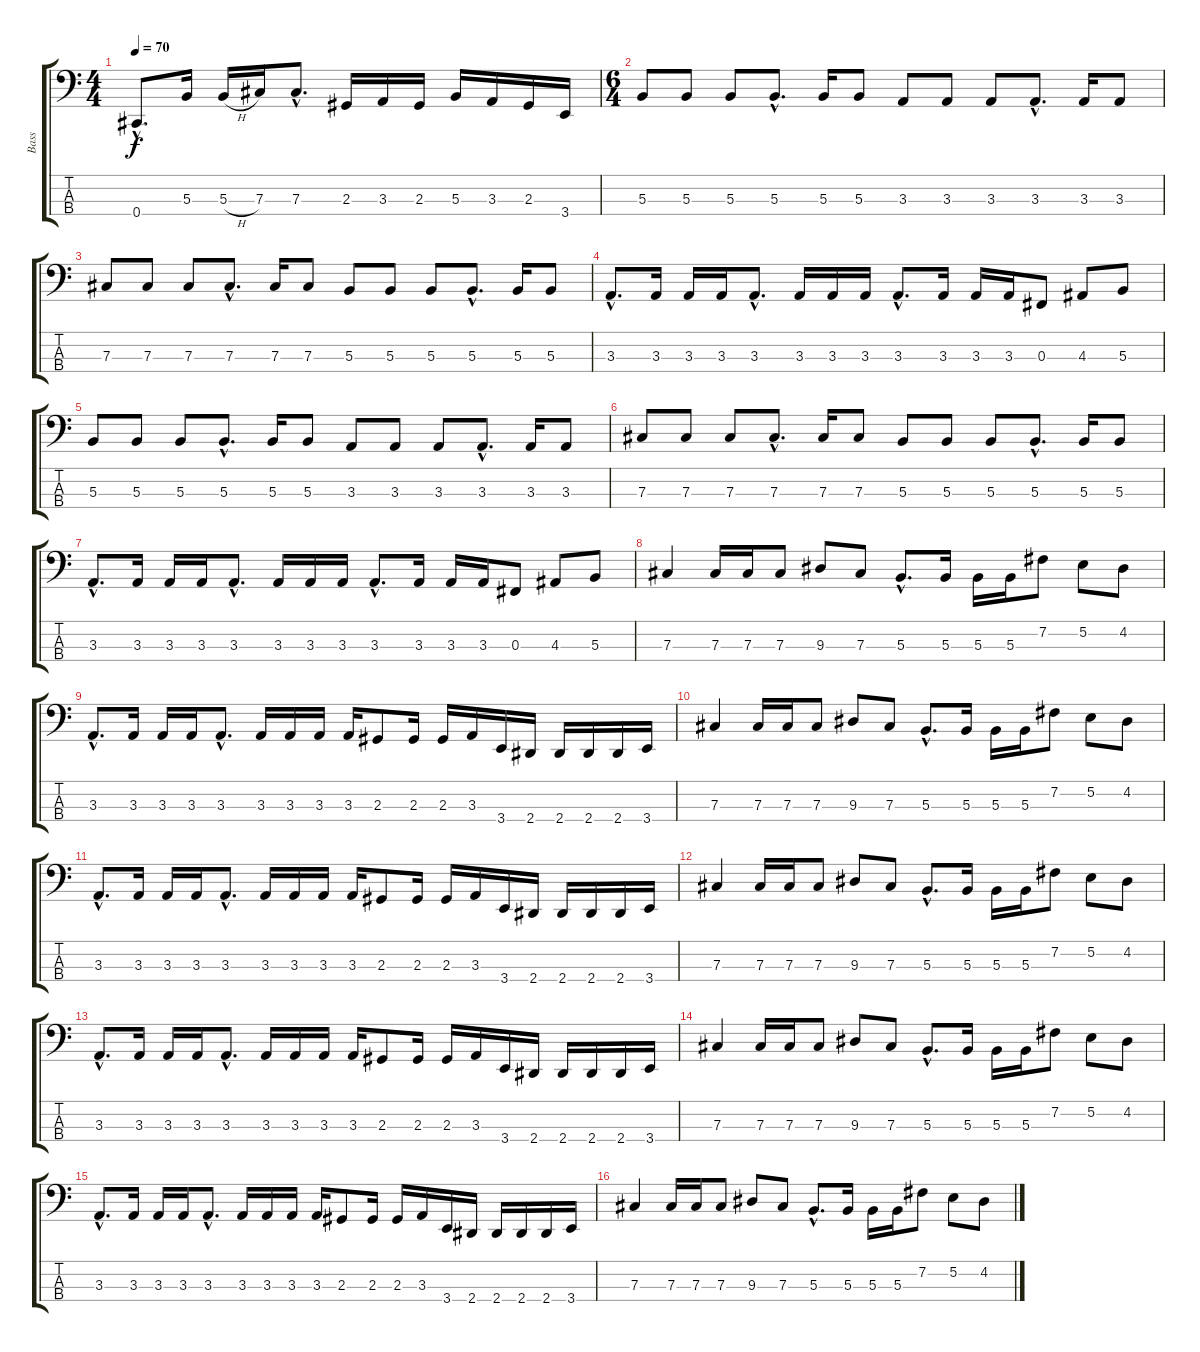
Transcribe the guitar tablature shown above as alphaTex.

\track ("Bass" "Bass") {instrument electricbasspick}
\staff {score tabs}
\tuning (E2 B1 Gb1 Db1) {hide}
\ts (4 4)
\tempo 70
\clef f4
\ks c
0.4{hac}.8{d dy f} 5.3.16 5.3{h}.16 7.3.16 7.3{hac}.8{d} 2.3.16 3.3.16 2.3.16 5.3.16 3.3.16 2.3.16 3.4.16 |
\ts (6 4)
5.3.8 5.3.8 5.3.8 5.3{hac}.8{d} 5.3.16 5.3.8 3.3.8 3.3.8 3.3.8 3.3{hac}.8{d} 3.3.16 3.3.8 |
7.3.8 7.3.8 7.3.8 7.3{hac}.8{d} 7.3.16 7.3.8 5.3.8 5.3.8 5.3.8 5.3{hac}.8{d} 5.3.16 5.3.8 |
3.3{hac}.8{d} 3.3.16 3.3.16 3.3.16 3.3{hac}.8{d} 3.3.16 3.3.16 3.3.16 3.3{hac}.8{d} 3.3.16 3.3.16 3.3.16 0.3.8 4.3.8 5.3.8 |
5.3.8 5.3.8 5.3.8 5.3{hac}.8{d} 5.3.16 5.3.8 3.3.8 3.3.8 3.3.8 3.3{hac}.8{d} 3.3.16 3.3.8 |
7.3.8 7.3.8 7.3.8 7.3{hac}.8{d} 7.3.16 7.3.8 5.3.8 5.3.8 5.3.8 5.3{hac}.8{d} 5.3.16 5.3.8 |
3.3{hac}.8{d} 3.3.16 3.3.16 3.3.16 3.3{hac}.8{d} 3.3.16 3.3.16 3.3.16 3.3{hac}.8{d} 3.3.16 3.3.16 3.3.16 0.3.8 4.3.8 5.3.8 |
7.3.4 7.3.16 7.3.16 7.3.8 9.3.8 7.3.8 5.3{hac}.8{d} 5.3.16 5.3.16 5.3.16 7.2.8 5.2.8 4.2.8 |
3.3{hac}.8{d} 3.3.16 3.3.16 3.3.16 3.3{hac}.8{d} 3.3.16 3.3.16 3.3.16 3.3.16 2.3.8 2.3.16 2.3.16 3.3.16 3.4.16 2.4.16 2.4.16 2.4.16 2.4.16 3.4.16 |
7.3.4 7.3.16 7.3.16 7.3.8 9.3.8 7.3.8 5.3{hac}.8{d} 5.3.16 5.3.16 5.3.16 7.2.8 5.2.8 4.2.8 |
3.3{hac}.8{d} 3.3.16 3.3.16 3.3.16 3.3{hac}.8{d} 3.3.16 3.3.16 3.3.16 3.3.16 2.3.8 2.3.16 2.3.16 3.3.16 3.4.16 2.4.16 2.4.16 2.4.16 2.4.16 3.4.16 |
7.3.4 7.3.16 7.3.16 7.3.8 9.3.8 7.3.8 5.3{hac}.8{d} 5.3.16 5.3.16 5.3.16 7.2.8 5.2.8 4.2.8 |
3.3{hac}.8{d} 3.3.16 3.3.16 3.3.16 3.3{hac}.8{d} 3.3.16 3.3.16 3.3.16 3.3.16 2.3.8 2.3.16 2.3.16 3.3.16 3.4.16 2.4.16 2.4.16 2.4.16 2.4.16 3.4.16 |
7.3.4 7.3.16 7.3.16 7.3.8 9.3.8 7.3.8 5.3{hac}.8{d} 5.3.16 5.3.16 5.3.16 7.2.8 5.2.8 4.2.8 |
3.3{hac}.8{d} 3.3.16 3.3.16 3.3.16 3.3{hac}.8{d} 3.3.16 3.3.16 3.3.16 3.3.16 2.3.8 2.3.16 2.3.16 3.3.16 3.4.16 2.4.16 2.4.16 2.4.16 2.4.16 3.4.16 |
7.3.4 7.3.16 7.3.16 7.3.8 9.3.8 7.3.8 5.3{hac}.8{d} 5.3.16 5.3.16 5.3.16 7.2.8 5.2.8 4.2.8
